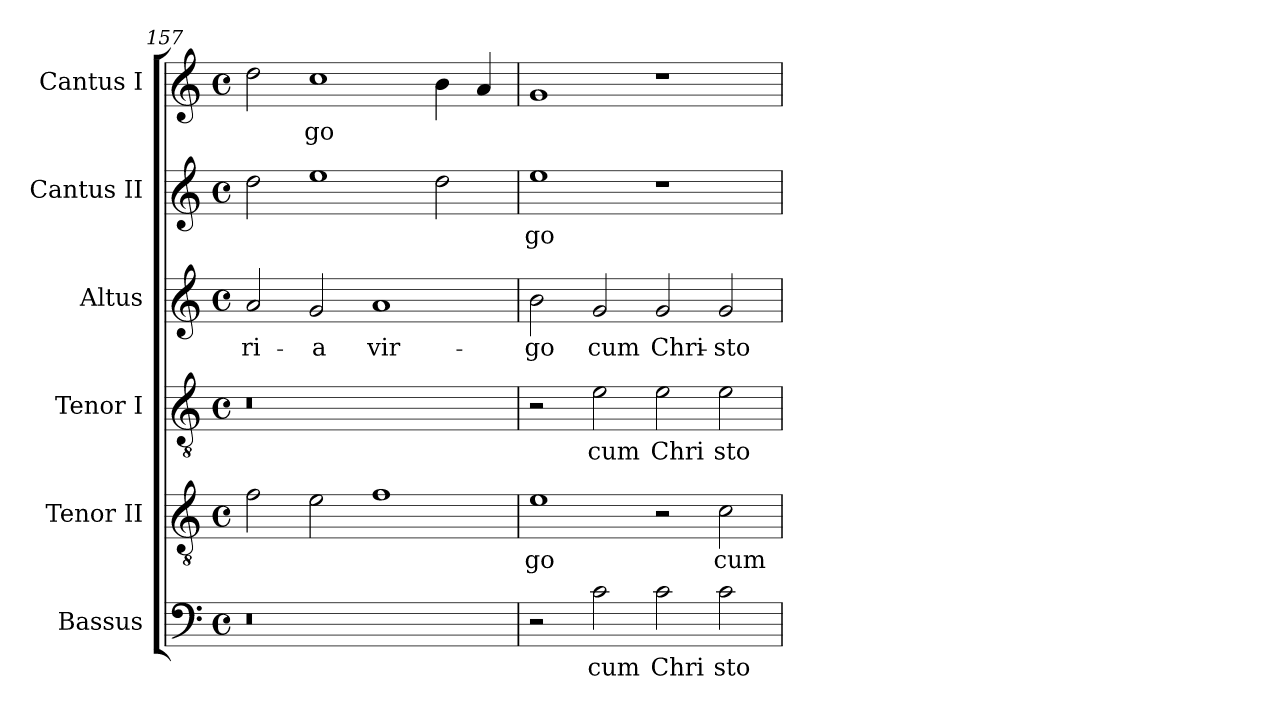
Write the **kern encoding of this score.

**kern	**text	**kern	**text	**kern	**text	**kern	**text	**kern	**text	**kern	**text
*part6	*part6	*part5	*part5	*part4	*part4	*part3	*part3	*part2	*part2	*part1	*part1
*staff6	*staff6	*staff5	*staff5	*staff4	*staff4	*staff3	*staff3	*staff2	*staff2	*staff1	*staff1
*I"Bassus	*	*I"Tenor II	*	*I"Tenor I	*	*I"Altus	*	*I"Cantus II	*	*I"Cantus I	*
*clefF4	*	*clefGv2	*	*clefGv2	*	*clefG2	*	*clefG2	*	*clefG2	*
*M4/4	*	*M4/4	*	*M4/4	*	*M4/4	*	*M4/4	*	*M4/4	*
*met(c)	*	*met(c)	*	*met(c)	*	*met(c)	*	*met(c)	*	*met(c)	*
=157	=157	=157	=157	=157	=157	=157	=157	=157	=157	=157	=157
!	!	!	!	!	!	!	!LO:LY:b:cj	!	!	!	!
0r	.	2f\	.	0r	.	2a/	-ri-	2dd\	.	2dd\	.
!	!	!	!	!	!	!	!LO:LY:b:cj	!	!	!	!LO:LY:b:cj
.	.	2e\	.	.	.	2g/	-a	1ee	.	1cc	-go
!	!	!	!	!	!	!	!LO:LY:b:cj	!	!	!	!
.	.	1f	.	.	.	1a	vir-	.	.	.	.
.	.	.	.	.	.	.	.	2dd\	.	4b\	.
.	.	.	.	.	.	.	.	.	.	4a/	.
=158	=158	=158	=158	=158	=158	=158	=158	=158	=158	=158	=158
!	!	!	!LO:LY:b:cj	!	!	!	!LO:LY:b:cj	!	!LO:LY:b:cj	!	!
2r	.	1e	-go	2r	.	2b\	-go	1ee	go	1g	.
!	!LO:LY:b:cj	!	!	!	!LO:LY:b:cj	!	!LO:LY:b:cj	!	!	!	!
2c\	cum	.	.	2e\	cum	2g/	cum	.	.	.	.
!	!LO:LY:b:cj	!	!	!	!LO:LY:b:cj	!	!LO:LY:b:cj	!	!	!	!
2c\	Chri	2r	.	2e\	Chri	2g/	Chri-	1r	.	1r	.
!	!LO:LY:b:cj	!	!LO:LY:b:cj	!	!LO:LY:b:cj	!	!LO:LY:b:cj	!	!	!	!
2c\	sto	2c\	cum	2e\	sto	2g/	-sto	.	.	.	.
=	=	=	=	=	=	=	=	=	=	=	=
*-	*-	*-	*-	*-	*-	*-	*-	*-	*-	*-	*-
